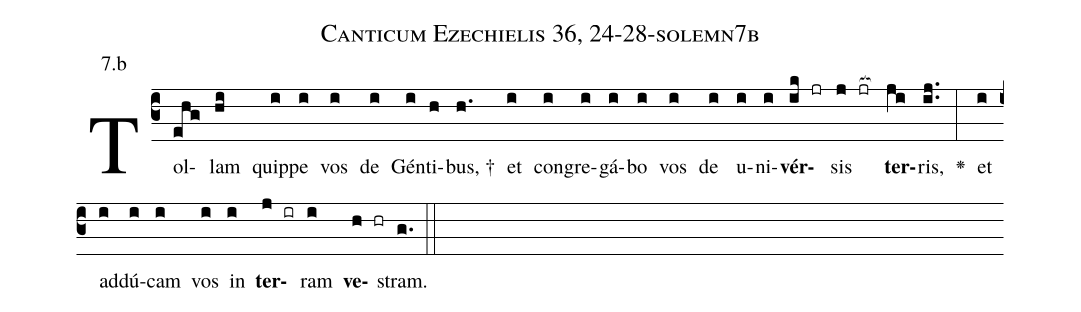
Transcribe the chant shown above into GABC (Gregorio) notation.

name: Canticum Ezechielis 36, 24-28-solemn7b;
annotation: 7.b;
%%
(c3)Tol(ehg)lam(hi) quip(i)pe(i) vos(i) de(i) Gén(i)ti(h)bus, †(h.) et(i) con(i)gre(i)gá(i)bo(i) vos(i) de(i) u(i)ni(i)<b>vér</b>(ik jr)sis(j jr[ocb:1{]) <b>ter</b>(ji[ocb:0}])ris,(ij..) <v>\greheightstar</v>(:) et(i) ad(i)dú(i)cam(i) vos(i) in(i) <b>ter</b>(j ir)ram(i) <b>ve</b>(h hr)stram.(g.) (::)


%E(i) u(i) o(j) u(i) a(h) e.(g.) (::)
